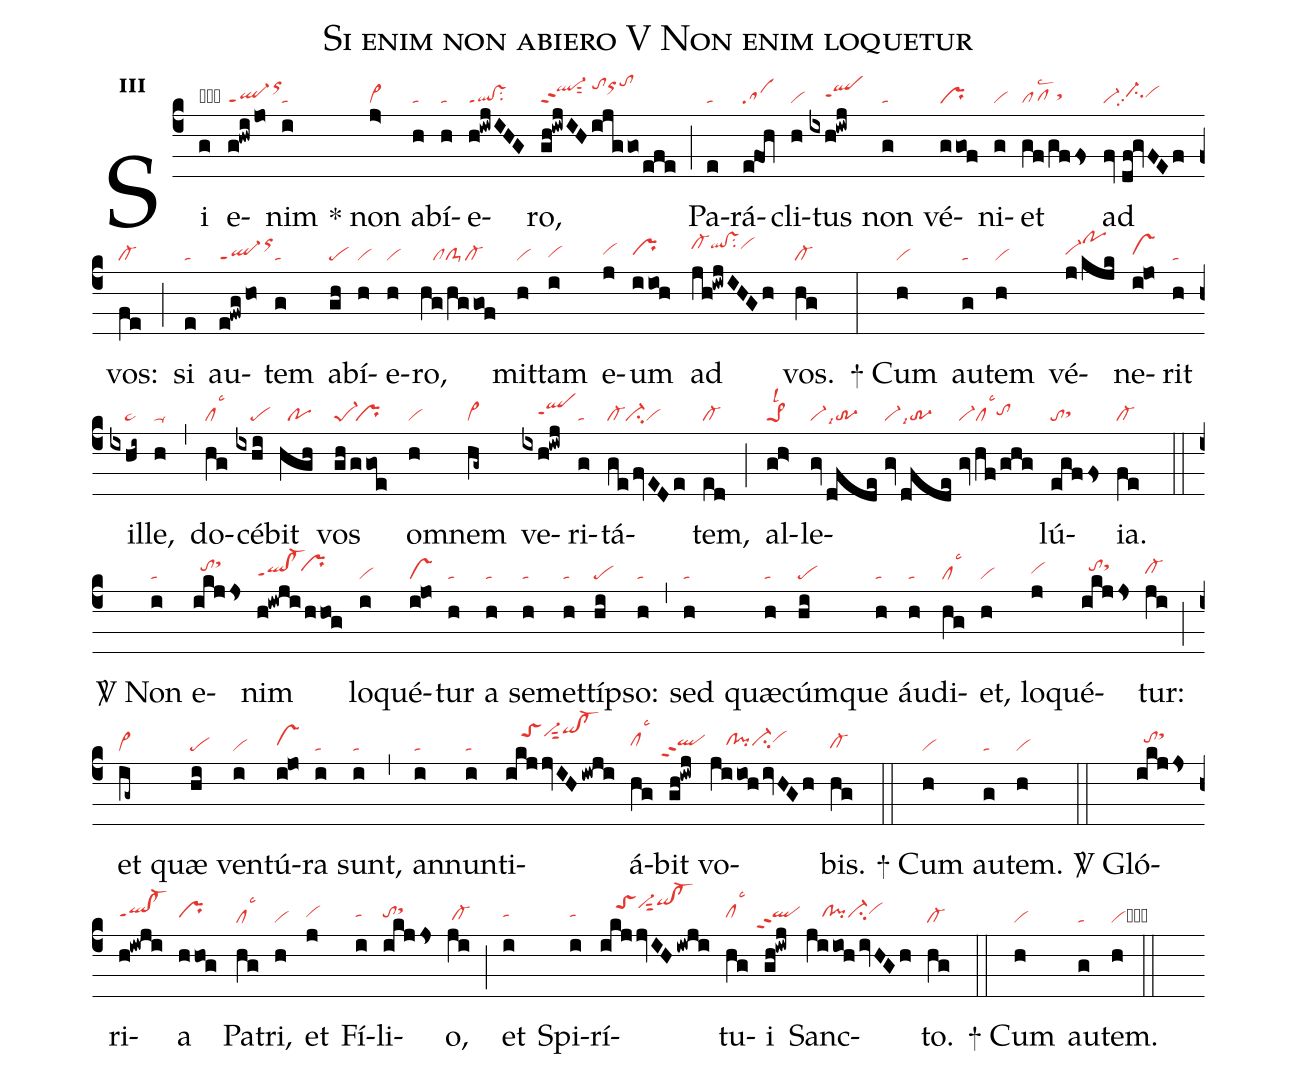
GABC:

name:Si enim non abiero V Non enim loquetur;
office-part:re;
mode:3;
nabc-lines:1;
%%
initial-style: 1;
name:Si enim non abiero;
mode: 3;
office-part: Responsorium;
annotation: Resp.;
annotation: iii;
nabc-lines:1;
%%
(c4) Si(g|ob``ta) e(g!hwi/jo|ql-ppt1orhk)nim(i|ta) <sp>*</sp> non(j>|vi>) ab(h|ta)í(h|ta)e(h!iwjIHG|ql!vsppt1su2)ro,(gh!iwjIH/ijggo/efe|ql-hjppt2sut2/tohkorhktohl) (;) Pa(e|ta)rá(e!foh|sa)cli(h|vi)tus(ixh!iwj|////qlhhppt1) non(g|ta) vé(ggof|pr)ni(g|vi)et(gf/gffs|pflsc2sthh) ad(fv//df!gvFEf|vi-/ci-hhpp2vihh) vos:(fe|cl-) (;) si(e|ta) au(e!fwg/ho|ql-ppt1orhk)tem(g|ta) ab(gh|pe)í(h|vi)e(h|vi)ro,(hg/hggof|///clclS-cl-) mit(h|vi)tam(i|vihg) e(j|vihh)um(iioh|prhh) ad(jh!iwjIHGh|cl-hjqlhj!vshjsu2vihj) vos.(hg|cl-) (:)

<sp>+</sp> Cum(h|vi) au(g|ta)tem(h|vi) vé(j/kjk|vi-hhpohl)ne(i!jo|vshh)rit(h|ta) il(ixhi~|////ta>)le,(h|ta-) (,) do(hg|cllsc3)cé(ixhi|////pe)bit(hgh|//po) vos(gh/ggoe|pe-1`pr) om(h|vi)nem(hg~|vi>) ve(ixh!iwj|////qlhhppt1)ri(g|ta)tá(gefvEDe|cl-ci-vi)tem,(ed|cl-) (;) al(gh>|pe>1lsl2)le(gv/dfde//|vi-tr-3lsi7|gv/dfde//|vi-tr-3lsi7|gv/hf/ghg|vi-cllsc3tohh)lú(egffs|tosthh){ia}.(fe|cl-) (::)

<sp>V/</sp> Non(i|ta) e(ikjjs|//tohisthk)nim(h!iwjihhog|qlhg!cl-hgppt1``prhi) lo(i|vi)qué(i@jo|vs)tur(h|ta) a(h|ta) se(h|ta)met(h|ta)típ(hi|pe)so:(h|ta) (,) sed(h|ta) quæ(h|ta)cúm(hi|pe)que(h|ta) áu(h|ta)di(hg|cllsc3)et,(h|vi) lo(j|vihh)qué(ikjjs|//tohisthj)tur:(ji|cl-hh) (;) et(ig~|vi>) quæ(hi|pe) ven(i|vi)tú(i!jo|vshh)ra(i|ta) sunt,(i|ta) (,) an(i|ta)nun(i|ta)ti(ikjjvIH/iwji|////toShkvi-hksut2qihl!cl-hl)á(hg|clhhlsc3)bit(gh!iwj|``qlhhppt2) vo(jiioh/ivHGh|////clhh!pihhci-hhvihi)bis.(hg|cl-hg) (::)

<sp>+</sp> Cum(h|vi) au(g|ta)tem.(h|vi) (::)

<sp>V/</sp> Gló(ikjjs|//tohisthk)ri(h!iwji|qlhh!cl-hhppt1)a(hhog|prhh) Pa(hg|cllsc3)tri,(h|vi) et(j|vihh) Fí(i|tahh)li(ikjjs|tohhsthj)o,(ji|/cl-hg) (;) et(i|tahh) Spi(i|tahh)rí(ikjjvIH/iwji|////toShkvi-hksut2qihl!cl-hl)tu(hg|clhhlsc3)i(gh!iwj|``qlhhppt2) Sanc(jiioh/ivHGh|////clhh!pihhci-hhvihi)to.(hg|cl-) (::)

<sp>+</sp> Cum(h|vi) au(g|ta)tem.(h|vicb)  (::)
